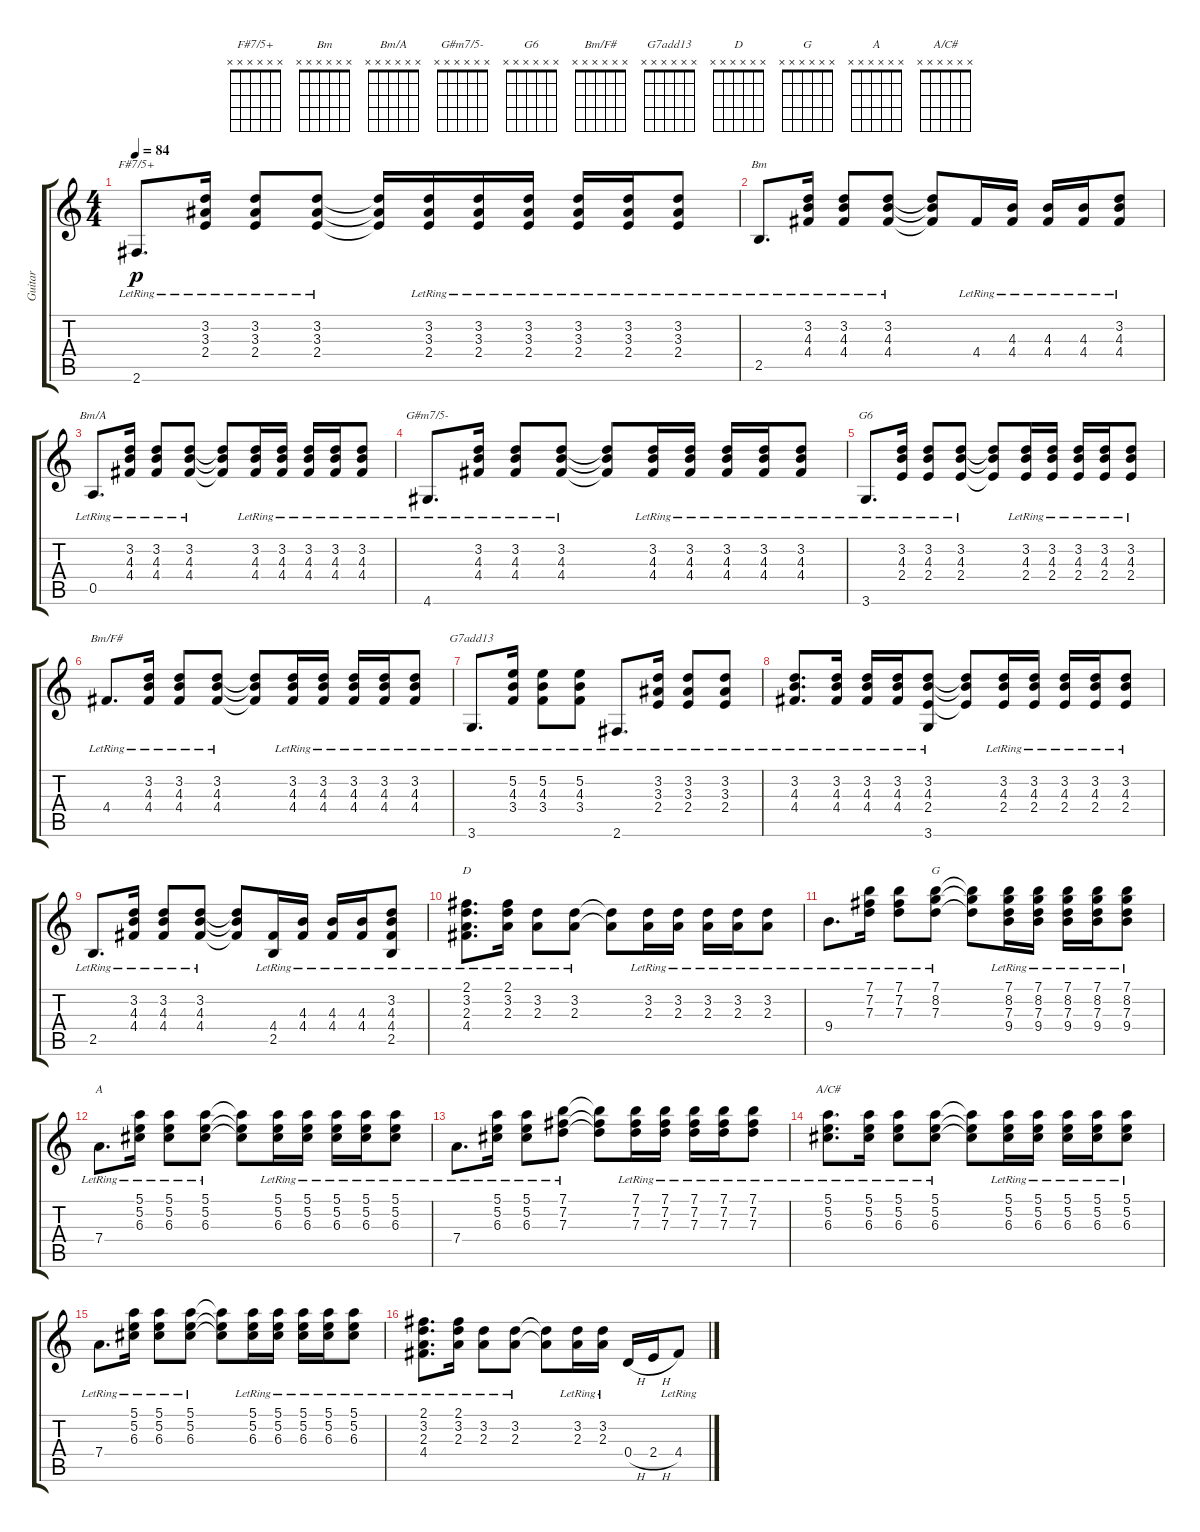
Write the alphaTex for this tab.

\track ("Guitar" "Guitar") {instrument electricguitarjazz}
\staff {score tabs}
\tuning (E4 B3 G3 D3 A2 E2) {hide}
\chord ("F#7/5+" x x x x x x)
\chord ("Bm" x x x x x x)
\chord ("Bm/A" x x x x x x)
\chord ("G#m7/5-" x x x x x x)
\chord ("G6" x x x x x x)
\chord ("Bm/F#" x x x x x x)
\chord ("G7add13" x x x x x x)
\chord ("D" x x x x x x)
\chord ("G" x x x x x x)
\chord ("A" x x x x x x)
\chord ("A/C#" x x x x x x)
\ts (4 4)
\tempo 84
\clef g2
\ks c
2.6{lr}.8{d ch "F#7/5+" dy p} (3.2{lr} 3.3{lr} 2.4{lr}).16 (3.2{lr} 3.3{lr} 2.4{lr}).8 (3.2{lr} 3.3{lr} 2.4{lr}).8 (3.2{t} 3.3{t} 2.4{t}).16 (3.2{lr} 3.3{lr} 2.4{lr}).16 (3.2{lr} 3.3{lr} 2.4{lr}).16 (3.2{lr} 3.3{lr} 2.4{lr}).16 (3.2{lr} 3.3{lr} 2.4{lr}).16 (3.2{lr} 3.3{lr} 2.4{lr}).16 (3.2{lr} 3.3{lr} 2.4{lr}).8 |
2.5{lr}.8{d ch "Bm"} (3.2{lr} 4.3{lr} 4.4{lr}).16 (3.2{lr} 4.3{lr} 4.4{lr}).8 (3.2{lr} 4.3{lr} 4.4{lr}).8 (3.2{t} 4.3{t} 4.4{t}).8 4.4{lr}.16 (4.3{lr} 4.4{lr}).16 (4.3{lr} 4.4{lr}).16 (4.3{lr} 4.4{lr}).16 (3.2{lr} 4.3{lr} 4.4{lr}).8 |
0.5{lr}.8{d ch "Bm/A"} (3.2{lr} 4.3{lr} 4.4{lr}).16 (3.2{lr} 4.3{lr} 4.4{lr}).8 (3.2{lr} 4.3{lr} 4.4{lr}).8 (3.2{t} 4.3{t} 4.4{t}).8 (3.2{lr} 4.3{lr} 4.4{lr}).16 (3.2{lr} 4.3{lr} 4.4{lr}).16 (3.2{lr} 4.3{lr} 4.4{lr}).16 (3.2{lr} 4.3{lr} 4.4{lr}).16 (3.2{lr} 4.3{lr} 4.4{lr}).8 |
4.6{lr}.8{d ch "G#m7/5-"} (3.2{lr} 4.3{lr} 4.4{lr}).16 (3.2{lr} 4.3{lr} 4.4{lr}).8 (3.2{lr} 4.3{lr} 4.4{lr}).8 (3.2{t} 4.3{t} 4.4{t}).8 (3.2{lr} 4.3{lr} 4.4{lr}).16 (3.2{lr} 4.3{lr} 4.4{lr}).16 (3.2{lr} 4.3{lr} 4.4{lr}).16 (3.2{lr} 4.3{lr} 4.4{lr}).16 (3.2{lr} 4.3{lr} 4.4{lr}).8 |
3.6{lr}.8{d ch "G6"} (3.2{lr} 4.3{lr} 2.4{lr}).16 (3.2{lr} 4.3{lr} 2.4{lr}).8 (3.2{lr} 4.3{lr} 2.4{lr}).8 (3.2{t} 4.3{t} 2.4{t}).8 (3.2{lr} 4.3{lr} 2.4{lr}).16 (3.2{lr} 4.3{lr} 2.4{lr}).16 (3.2{lr} 4.3{lr} 2.4{lr}).16 (3.2{lr} 4.3{lr} 2.4{lr}).16 (3.2{lr} 4.3{lr} 2.4{lr}).8 |
4.4{lr}.8{d ch "Bm/F#"} (3.2{lr} 4.3{lr} 4.4{lr}).16 (3.2{lr} 4.3{lr} 4.4{lr}).8 (3.2{lr} 4.3{lr} 4.4{lr}).8 (3.2{t} 4.3{t} 4.4{t}).8 (3.2{lr} 4.3{lr} 4.4{lr}).16 (3.2{lr} 4.3{lr} 4.4{lr}).16 (3.2{lr} 4.3{lr} 4.4{lr}).16 (3.2{lr} 4.3{lr} 4.4{lr}).16 (3.2{lr} 4.3{lr} 4.4{lr}).8 |
3.6{lr}.8{d ch "G7add13"} (5.2{lr} 4.3{lr} 3.4{lr}).16 (5.2{lr} 4.3{lr} 3.4{lr}).8 (5.2{lr} 4.3{lr} 3.4{lr}).8 2.6{lr}.8{d} (3.2{lr} 3.3{lr} 2.4{lr}).16 (3.2{lr} 3.3{lr} 2.4{lr}).8 (3.2{lr} 3.3{lr} 2.4{lr}).8 |
(3.2{lr} 4.3{lr} 4.4{lr}).8{d} (3.2{lr} 4.3{lr} 4.4{lr}).16 (3.2{lr} 4.3{lr} 4.4{lr}).16 (3.2{lr} 4.3{lr} 4.4{lr}).16 (3.2{lr} 4.3{lr} 2.4{lr} 3.6{lr}).8 (3.2{t} 4.3{t} 2.4{t}).8 (3.2{lr} 4.3{lr} 2.4{lr}).16 (3.2{lr} 4.3{lr} 2.4{lr}).16 (3.2{lr} 4.3{lr} 2.4{lr}).16 (3.2{lr} 4.3{lr} 2.4{lr}).16 (3.2{lr} 4.3{lr} 2.4{lr}).8 |
2.5{lr}.8{d} (3.2{lr} 4.3{lr} 4.4{lr}).16 (3.2{lr} 4.3{lr} 4.4{lr}).8 (3.2{lr} 4.3{lr} 4.4{lr}).8 (3.2{t} 4.3{t} 4.4{t}).8 (4.4{lr} 2.5{lr}).16 (4.3{lr} 4.4{lr}).16 (4.3{lr} 4.4{lr}).16 (4.3{lr} 4.4{lr}).16 (3.2{lr} 4.3{lr} 4.4{lr} 2.5{lr}).8 |
(2.1{lr} 3.2{lr} 2.3{lr} 4.4{lr}).8{d ch "D"} (2.1{lr} 3.2{lr} 2.3{lr}).16 (3.2{lr} 2.3{lr}).8 (3.2{lr} 2.3{lr}).8 (3.2{t} 2.3{t}).8 (3.2{lr} 2.3{lr}).16 (3.2{lr} 2.3{lr}).16 (3.2{lr} 2.3{lr}).16 (3.2{lr} 2.3{lr}).16 (3.2{lr} 2.3{lr}).8 |
9.4{lr}.8{d} (7.1{lr} 7.2{lr} 7.3{lr}).16 (7.1{lr} 7.2{lr} 7.3{lr}).8 (7.1{lr} 8.2{lr} 7.3{lr}).8{ch "G"} (7.1{t} 8.2{t} 7.3{t}).8 (7.1{lr} 8.2{lr} 7.3{lr} 9.4{lr}).16 (7.1{lr} 8.2{lr} 7.3{lr} 9.4{lr}).16 (7.1{lr} 8.2{lr} 7.3{lr} 9.4{lr}).16 (7.1{lr} 8.2{lr} 7.3{lr} 9.4{lr}).16 (7.1{lr} 8.2{lr} 7.3{lr} 9.4{lr}).8 |
7.4{lr}.8{d ch "A"} (5.1{lr} 5.2{lr} 6.3{lr}).16 (5.1{lr} 5.2{lr} 6.3{lr}).8 (5.1{lr} 5.2{lr} 6.3{lr}).8 (5.1{t} 5.2{t} 6.3{t}).8 (5.1{lr} 5.2{lr} 6.3{lr}).16 (5.1{lr} 5.2{lr} 6.3{lr}).16 (5.1{lr} 5.2{lr} 6.3{lr}).16 (5.1{lr} 5.2{lr} 6.3{lr}).16 (5.1{lr} 5.2{lr} 6.3{lr}).8 |
7.4{lr}.8{d} (5.1{lr} 5.2{lr} 6.3{lr}).16 (5.1{lr} 5.2{lr} 6.3{lr}).8 (7.1{lr} 7.2{lr} 7.3{lr}).8 (7.1{t} 7.2{t} 7.3{t}).8 (7.1{lr} 7.2{lr} 7.3{lr}).16 (7.1{lr} 7.2{lr} 7.3{lr}).16 (7.1{lr} 7.2{lr} 7.3{lr}).16 (7.1{lr} 7.2{lr} 7.3{lr}).16 (7.1{lr} 7.2{lr} 7.3{lr}).8 |
(5.1{lr} 5.2{lr} 6.3{lr}).8{d ch "A/C#"} (5.1{lr} 5.2{lr} 6.3{lr}).16 (5.1{lr} 5.2{lr} 6.3{lr}).8 (5.1{lr} 5.2{lr} 6.3{lr}).8 (5.1{t} 5.2{t} 6.3{t}).8 (5.1{lr} 5.2{lr} 6.3{lr}).16 (5.1{lr} 5.2{lr} 6.3{lr}).16 (5.1{lr} 5.2{lr} 6.3{lr}).16 (5.1{lr} 5.2{lr} 6.3{lr}).16 (5.1{lr} 5.2{lr} 6.3{lr}).8 |
7.4{lr}.8{d} (5.1{lr} 5.2{lr} 6.3{lr}).16 (5.1{lr} 5.2{lr} 6.3{lr}).8 (5.1{lr} 5.2{lr} 6.3{lr}).8 (5.1{t} 5.2{t} 6.3{t}).8 (5.1{lr} 5.2{lr} 6.3{lr}).16 (5.1{lr} 5.2{lr} 6.3{lr}).16 (5.1{lr} 5.2{lr} 6.3{lr}).16 (5.1{lr} 5.2{lr} 6.3{lr}).16 (5.1{lr} 5.2{lr} 6.3{lr}).8 |
(2.1{lr} 3.2{lr} 2.3{lr} 4.4{lr}).8{d} (2.1{lr} 3.2{lr} 2.3{lr}).16 (3.2{lr} 2.3{lr}).8 (3.2{lr} 2.3{lr}).8 (3.2{t} 2.3{t}).8 (3.2{lr} 2.3{lr}).16 (3.2{lr} 2.3{lr}).16 0.4{h}.16 2.4{h}.16 4.4{lr}.8
